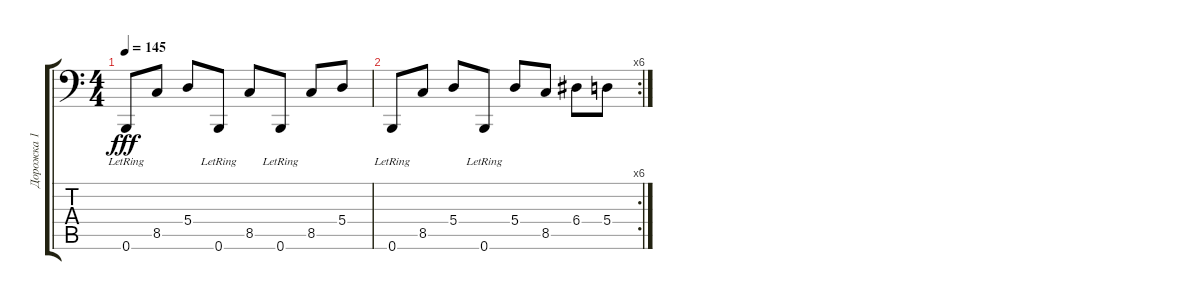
\track ("Дорожка 1" "Дорожка 1") {instrument electricbasspick}
\staff {score tabs}
\tuning (B2 Gb2 D2 A1 E1 B0) {hide}
\ts (4 4)
\tempo 145
\clef f4
\ks c
0.6{lr}.8{dy fff} 8.5.8 5.4.8 0.6{lr}.8 8.5.8 0.6{lr}.8 8.5.8 5.4.8 |
\rc 6
0.6{lr}.8 8.5.8 5.4.8 0.6{lr}.8 5.4.8 8.5.8 6.4.8 5.4.8
